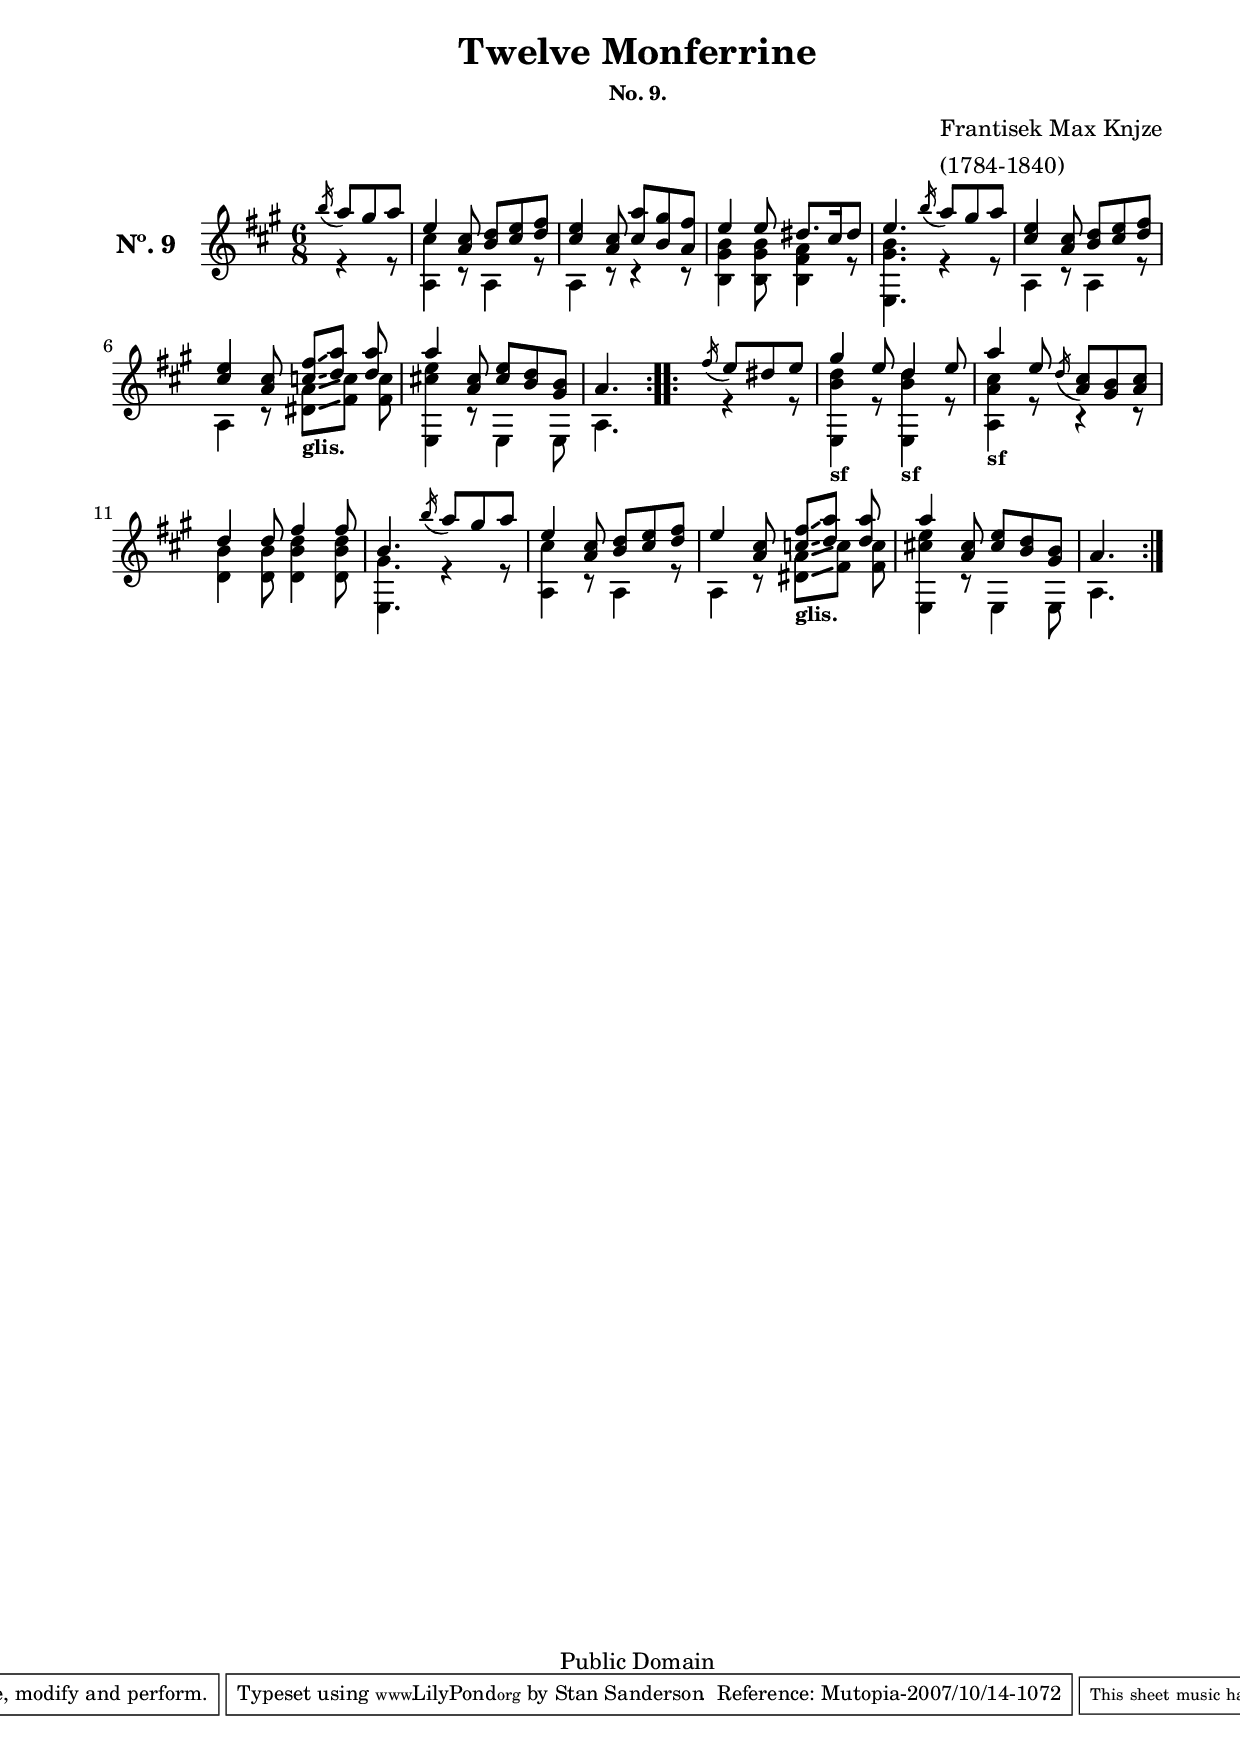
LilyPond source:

% Created on Tue Sep 25 2007
\version "2.11.33"
%#(set-global-staff-size 17)
\include "english.ly"
 
\paper {
	%#(set-paper-size "a4")
	%#(set-paper-size "letter")
	left-margin = 0.75 \in
	line-width = 7.0 \in
	between-system-padding = #2.0
	between-system-space = #2.0
	ragged-last-bottom = ##f
	ragged-bottom = ##t
}


\header {
	title = "Twelve Monferrine"
	subsubtitle = "No. 9."
	composer = \markup {
		\column {"Frantisek Max Knjze" "(1784-1840)"}
			}
% MUTOPIA
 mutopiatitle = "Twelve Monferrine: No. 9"
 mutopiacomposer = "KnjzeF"
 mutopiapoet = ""
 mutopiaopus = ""
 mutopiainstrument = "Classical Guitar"
 date = "unk"
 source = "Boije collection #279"
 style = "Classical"
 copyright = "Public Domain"
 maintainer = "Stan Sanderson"
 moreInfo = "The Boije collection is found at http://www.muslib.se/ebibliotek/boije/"
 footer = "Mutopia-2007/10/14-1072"
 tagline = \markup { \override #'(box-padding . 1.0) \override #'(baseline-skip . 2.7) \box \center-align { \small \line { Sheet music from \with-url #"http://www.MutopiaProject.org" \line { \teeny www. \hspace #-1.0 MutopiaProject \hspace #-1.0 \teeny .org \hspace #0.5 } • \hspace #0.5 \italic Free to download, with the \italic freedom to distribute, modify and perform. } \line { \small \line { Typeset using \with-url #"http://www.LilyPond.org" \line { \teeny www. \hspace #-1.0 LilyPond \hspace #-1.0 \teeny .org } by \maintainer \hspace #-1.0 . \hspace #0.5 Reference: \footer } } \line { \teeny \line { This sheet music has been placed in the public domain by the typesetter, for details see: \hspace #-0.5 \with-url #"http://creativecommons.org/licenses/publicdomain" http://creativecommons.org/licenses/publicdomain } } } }
}

%% Source
%% Boije collection # 279
%% http://www.muslib.se/ebibliotek/boije/
%%
%% Praga presso Marco Berra.
%% Fra. Max Knjze (also spelled Kniže) was born
%% 7 Sep 1784 in Dralielcice, near Beroun, Bohmen. 
%% He died 23 Jul 1840 in Prague, Czechoslovakia.
%% He was a guitarist, composer and conductor.
%%



%%%% shortcuts
%  fingering orientations
	sfol = \set fingeringOrientations = #'(left)
	sfor = \set fingeringOrientations = #'(right)
	sfod = \set fingeringOrientations = #'(down)
	sfou = \set fingeringOrientations = #'(up)

%  string number orientations
	ssnol =  \set stringNumberOrientations = #'(left)  %(down right up)
	ssnou =  \set stringNumberOrientations = #'(up)
	ssnod =  \set stringNumberOrientations = #'(down)
	ssnor =  \set stringNumberOrientations = #'(right)

%  position indicators
	II = \markup {\smaller "II"}
	IIa = \markup {\smaller \hspace #2.0 \bold "CII"}
	III = \markup {\smaller  "III"}
	IV = \markup {\smaller  "IV"}
	V = \markup {\smaller  "V"}
	VII = \markup {\smaller  "VII"}
	VIII = \markup {\smaller  "VIII"}
%% (alternates A)
	loc = \markup{\smaller"loco."}
	bpos = \markup{\smaller"2 pos:"}
	cpos = \markup{\smaller"3 pos:"}
	dpos = \markup{\smaller"4 pos:"}
	epos = \markup{\smaller"5 pos:"}
	gpos = \markup{\smaller"7 pos:"}
	ipos = \markup{\smaller"9 pos:"}
	eposd = \markup{\smaller\column{"5 pos:" "dol:"}}
	
%% dynamics per original
pP = \markup { \smaller \bold "pp"}
P = \markup { \smaller \bold "p"}
mF = \markup { \smaller \bold "mf"}
F = \markup { \smaller \bold "f"}
fF = \markup { \smaller \bold "ff"}
sF = \markup { \smaller \bold "sf"} 

% miscellaneous and reminders
	harm = \once \override NoteHead #'style = #'harmonic 
	octavado = \markup { \smaller \italic "arm. 12" }
	octavados= \markup {\smaller\italic\column {"arm." "12" }}
	%\mark \markup {\smaller \smaller \musicglyph #"scripts.segno"}
	%\markup {\smaller \vcenter "to" \hspace #0.7 \smaller \vcenter \musicglyph #"scripts.coda"}
	% \arpeggioUp \arpeggio
	%segn = \markup { \smaller \vcenter "to" \hspace #0.7 \vcenter \smaller \musicglyph #"scripts.segno" }

%% End shortcuts




upper = {
	\set Staff.instrumentName=\markup{\larger\bold "Nº. 9  "}
	\relative c''{
%% Note: vertically align volta brackets-  #5 is default
%%		\override Staff.VoltaBracket #'minimum-space = #5.5

	\repeat volta 2 {
		\partial 8*4
		s8 \acciaccatura {\slurDown b'16} a8 gs a
		e4 <cs a>8 <d b> <e cs> <fs d> |
		<e cs>4 <cs a>8 <a' cs,> <gs b,> <fs a,> |
		e4 e8 ds8. cs16 ds8 |
		e4. \acciaccatura {\slurDown b'16} a8 gs a |
		<e cs>4 <cs a>8 <d b> <e cs> <fs d> |
		<e cs>4 <cs a>8 
		<fs c>[ \glissando <a d,>] <a d,> |
		a4 <cs, a>8 <e cs> <d b> <b gs> |
		a4.
		
		}
	\repeat volta 2 {
		\partial 8*4
		s8 \acciaccatura {\slurDown fs'16} e8 ds e
		gs4 e8 d4 e8 |
		a4 e8 \acciaccatura {\slurDown d16} <cs a>8 <b gs> <cs a> |
		d4 d8 fs4 fs8 |
		b,4. \acciaccatura {\slurDown b'16} a8 gs a |
		e4 <cs a>8 <d b> <e cs> <fs d> |
		e4 <cs a>8 <fs c>[ \glissando <a d,>] <a d,> |
		a4 <cs, a>8 <e cs> <d b> <b gs> |
		a4.
		
		}
	
		
	}
}		

middle = {
	\relative c'' {
		\override Staff.NoteCollision 
		#'merge-differently-headed = ##t
%% middle voice can interfere... use the following
%		\override Stem #'length-fraction = #0.4
	\repeat volta 2 {
		\partial 8*4
		s8 \grace s16 
		\stemDown s8*3 |
		s2.*5 |
		\grace s8 s2.
		\grace s8 s2.
		s4.
		}
	\repeat volta 2 {
		\partial 8*3
		s4.
		s2.*3
	}
	}
}

lower = {
	\relative c' { 
		\override Staff.NoteCollision 
		#'merge-differently-headed = ##t
	\repeat volta 2 {
		\partial 8*4
		s8 r4 r8
		<cs' a,>4 r8 a,4 r8 |
		a4 r8 r4 r8 |
		<b' gs b,>4 <b gs b,>8 <a fs b,>4 r8 |
		<b gs e,>4. r4 r8 |
		a,4 r8 a4 r8 |
		a4 r8 <a'ds,>[_\markup{\smaller\bold"glis."} 
			\glissando <c fs,> ] <c fs,> |
		<e cs! e,,>4 r8 e,,4 e8 |
		a4.
				
		}
	\repeat volta 2 {
		\partial 8*4
		s8 r4 r8
		<d' b e,,>4_\sF r8 <d b e,,>4_\sF r8 |
		<cs a a,>4_\sF r8 r4 r8|
		<b d,>4 <b d,>8 <d b d,>4 <d b d,>8 |
		<gs, e,>4. r4 r8 |
		<cs a,>4 r8 a,4 r8 |
		a4 r8 <a'ds,>[_\markup{\smaller\bold"glis."} \glissando 
			<c fs,>] <c fs,> |
		<e cs! e,,>4 r8 e,,4 e8 |
		a4.
			
	}
	}
}	

staffClassicalGuitarI = \new Staff 

%%%  this moves the fingering closer to the note than default
		\with { 
			\override Fingering #'padding = #0.2 
		}
			{
			\time 6/8
			\key a \major
%			\tempo 4 = 72
%			\set Staff.instrumentName=\markup{\smaller\column{"Classical" "Guitar."}}
			\set Staff.midiInstrument="acoustic guitar (nylon)"
		%	\transposition c,
	<<
		\override Staff.NoteCollision 
		#'merge-differently-headed = ##t
			\new Voice = A { \voiceOne  \upper }
%			\new Voice = B { \voiceTwo  \middle }
			\new Voice = C { \voiceFour  \lower }
	>>
%		\bar "|."  %% End the piece if no repeat at end
}

\score { 
	\staffClassicalGuitarI
	}

		
\layout  {
		 \context { \Voice
%%% provides thicker glissando and moves closer to notes
			 \override Glissando #'thickness = #3
			 \override Glissando #'gap = #0.05

%%% adjust fingering size, distance from note
			\override Fingering #'font-size = #-6
			\override Fingering #'padding = #0.3
		 	}
	\context { \Score
			\override MetronomeMark #'extra-offset = #'(-9 . 0)
			\override MetronomeMark #'padding = #'3
			}
		
}		


\score {
	\unfoldRepeats
	\staffClassicalGuitarI
	  \midi {
	    \context {
	      \Score
      tempoWholesPerMinute = #(ly:make-moment 120 4)
      }
    }
}
